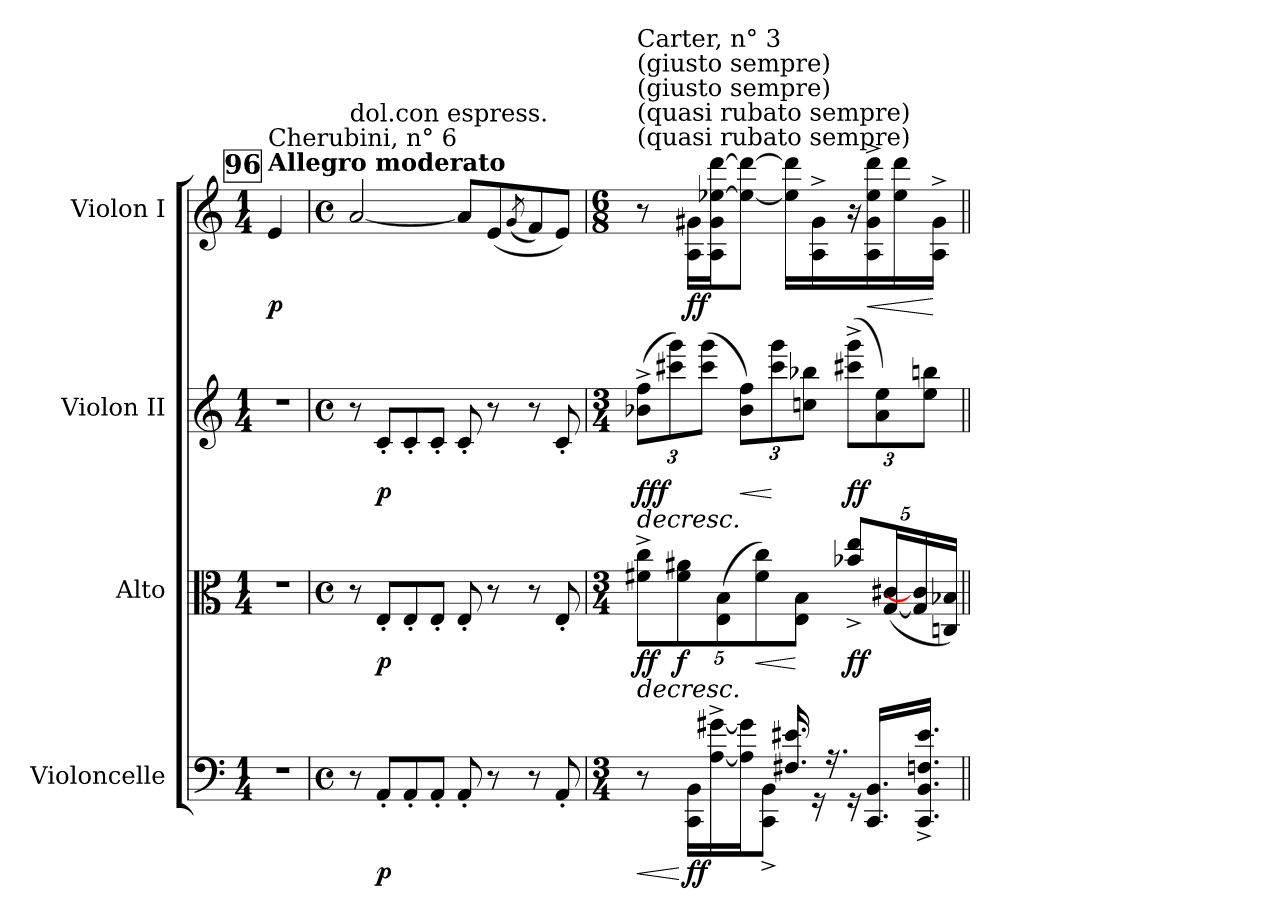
**kern	**dynam	**kern	**dynam	**kern	**dynam	**kern	**dynam
*part4	*part4	*part3	*part3	*part2	*part2	*part1	*part1
*staff4	*staff4	*staff3	*staff3	*staff2	*staff2	*staff1	*staff1
*I"Violoncelle	*	*I"Alto	*	*I"Violon II	*	*I"Violon I	*
*I'Vc.	*	*I'Alt.	*	*I'Vln. II	*	*I'Vln. I	*
!!LO:PB:g=z
*clefF4	*	*clefC3	*	*clefG2	*	*clefG2	*
*k[]	*	*k[]	*	*k[]	*	*k[]	*
*C:	*	*C:	*	*C:	*	*C:	*
*M1/4	*	*M1/4	*	*M1/4	*	*M1/4	*
!!LO:REH:place=s1:a:t=96
=192	=192	=192	=192	=192	=192	=192	=192
!	!	!	!	!	!	!LO:TX:a:B:t=Allegro moderato	!
!	!	!	!	!	!	!LO:TX:a:t=Cherubini, n° 6	!
!	!	!	!	!	!	!	!LO:DY:b
4r	.	4r	.	4r	.	4e/	p
=193	=193	=193	=193	=193	=193	=193	=193
*M4/4	*	*M4/4	*	*M4/4	*	*M4/4	*
*met(c)	*	*met(c)	*	*met(c)	*	*met(c)	*
!	!	!	!	!	!	!LO:TX:a:t=dol.con espress.	!
8r	.	8r	.	8r	.	[<2a/	.
!	!LO:DY:b	!	!LO:DY:b	!	!LO:DY:b	!	!
8AA'</L	p	8E'</L	p	8c'</L	p	.	.
8AA'</	.	8E'</	.	8c'</	.	.	.
8AA'</J	.	8E'</J	.	8c'</J	.	.	.
8AA'</	.	8E'</	.	8c'</	.	8a/L]	.
8r	.	8r	.	8r	.	(8e/	.
.	.	.	.	.	.	(8qg/	.
8r	.	8r	.	8r	.	8f/)	.
8AA'</	.	8E'</	.	8c'</	.	8e/J)	.
!!LO:LB:g=z
=194	=194	=194	=194	=194	=194	=194	=194
!!LO:REH:place=s1:a:t=97
*M3/4	*	*M3/4	*	*M3/4	*	*M6/8	*
*^	*	*	*	*	*	*	*
!	!	!LO:HP:b	!	!	!	!	!	!
*	*	*	*Xbrackettup	*	*	*	*	*
!	!	!	!	!LO:HP:b	!	!	!	!
*	*	*	*	*	*Xbrackettup	*	*	*
*v	*v	*	*	*	*	*	*	*
*	*	*	*	*	*	*MM105	*
*^	*	*	*	*	*	*	*
!	!	!	!	!	!	!	!LO:TX:a:t=(quasi rubato sempre)	!
!	!	!	!	!	!	!	!LO:TX:a:t=(quasi rubato sempre)	!
!	!	!	!	!	!	!	!LO:TX:a:t=(giusto sempre)	!
!	!	!	!	!	!	!	!LO:TX:a:t=(giusto sempre)	!
!	!	!	!	!	!	!	!LO:TX:a:t=Carter, n° 3	!
!	!	!	!	!LO:DY:n=1:b	!	!LO:HP:b	!	!
!	!	!	!	!	!	!LO:DY:n=1:b	!	!
4.ryy	8r	<	10cc\^> 10f#X\^>L	> ff	(12ff\^> 12b-X\^>L	> ff	8r	.
!	!	!	!	!	!	!LO:DY:n=2:b	!	!
.	.	.	.	.	12ggg\ 12ccc#X\)	f	.	.
!	!	!	!	!LO:DY:n=2:b	!	!	!	!
.	.	.	10a#X\ 10f#\	f	.	.	.	.
!	!	!LO:DY:n=1:b	!	!	!	!	!	!LO:DY:b
.	16BB\ 16CC\LL	[ ff	.	.	.	.	16g#X\ 16A\LL	ff
.	.	.	.	.	(12ggg\ 12ccc#\J	.	.	.
.	[16g#X\^> [<16A\^>J	.	.	.	.	.	[>16ddd\ [>16ee-X\ 16g#\ 16A\J	.
.	.	.	(10B\ 10E\	.	.	.	.	.
!	!	!	!	!	!	!LO:HP:b	!	!
.	16g#\] 16A\]K	.	.	.	12ff\ 12b-\L)	<	8ddd\_> 8ee-\_>J	.
!	!	!	!	!LO:HP:b	!	!	!	!
.	.	.	10cc\ 10f#\)	<	.	.	.	.
.	8BB\^> 8CC\^>J	.	.	.	.	.	.	.
.	.	.	.	.	12ggg\ 12ccc#\	[	.	.
16.e#X/ 16.F#X/	.	.	.	.	.	.	16ddd\] 16ee-\]LL	.
.	.	.	10B\ 10E\J	[	.	.	.	.
.	.	.	.	.	12bb-X\ 12ccn\J	]	.	.
.	16r	.	.	.	.	.	16g#\^> 16A\^>	.
16.r	.	.	.	.	.	.	.	.
*	*	*	*brackettup	*	*	*	*	*
!	!	!	!	!LO:DY:n=3:b	!	!LO:DY:n=3:b	!	!
.	16r	.	10ee/^< 10b-X/^<L	] ff	(12ggg\^> 12ccc#X\^>L	ff	16r	.
!	!	!	!	!	!	!	!	!LO:HP:b
8.ryy	16.BB/ 16.CC/LL	.	.	.	.	.	16ddd\^> 16ee-\^> 16g#\^> 16A\^>	<
.	.	.	.	.	12ee\ 12a\)	.	.	.
.	.	.	(20c#X/ [20G/L	.	.	.	.	.
.	.	.	.	.	.	.	16ddd\ 16ee-\	.
.	.	.	20c#/] 20G/]	.	.	.	.	.
.	16.e#/^< 16.Fn/^< 16.BB/^< 16.CC/^<JJ	.	.	.	.	.	.	.
.	.	.	.	.	12bbn\ 12ee\J	.	.	.
.	.	.	.	.	.	.	16g#\^> 16A\^>JJ	[
.	.	.	20B-X/ 20Cn/JJ)	.	.	.	.	.
*v	*v	*	*	*	*	*	*	*
=||	=||	=||	=||	=||	=||	=||	=||
*-	*-	*-	*-	*-	*-	*-	*-
